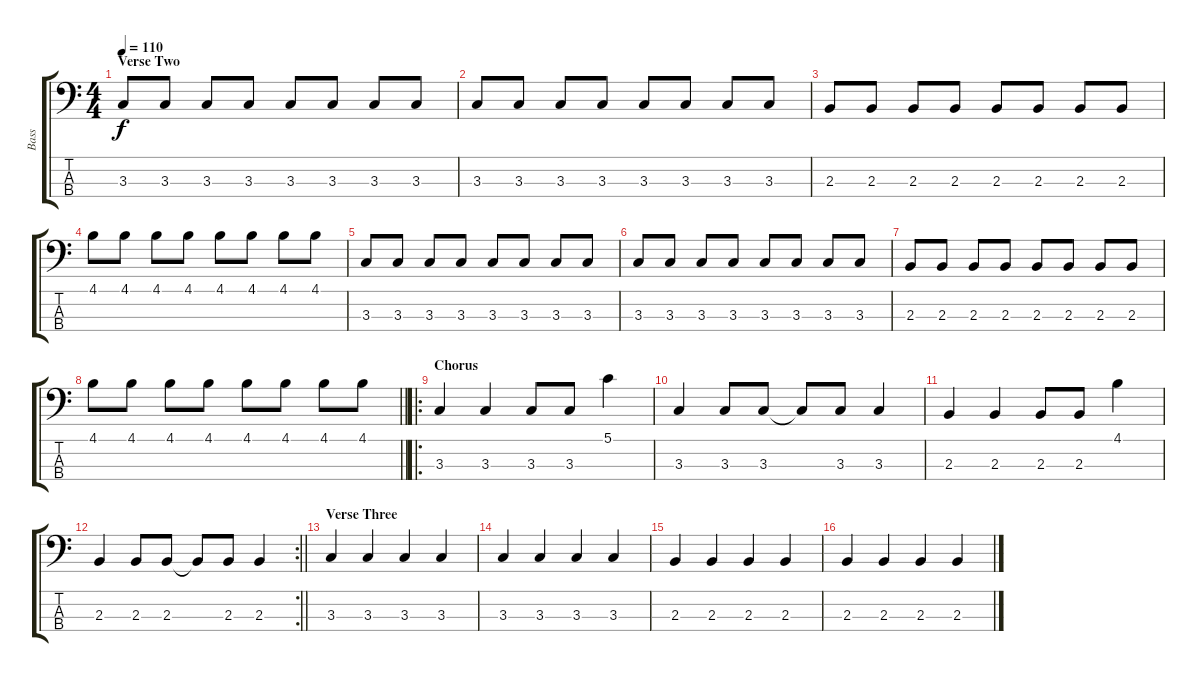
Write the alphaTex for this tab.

\track ("Bass" "Bass") {instrument electricbassfinger}
\staff {score tabs}
\tuning (G2 D2 A1 E1) {hide}
\ts (4 4)
\section ("" "Verse Two")
\tempo 110
\clef f4
\ks c
3.3.8{dy f} 3.3.8 3.3.8 3.3.8 3.3.8 3.3.8 3.3.8 3.3.8 |
3.3.8 3.3.8 3.3.8 3.3.8 3.3.8 3.3.8 3.3.8 3.3.8 |
2.3.8 2.3.8 2.3.8 2.3.8 2.3.8 2.3.8 2.3.8 2.3.8 |
4.1.8 4.1.8 4.1.8 4.1.8 4.1.8 4.1.8 4.1.8 4.1.8 |
3.3.8 3.3.8 3.3.8 3.3.8 3.3.8 3.3.8 3.3.8 3.3.8 |
3.3.8 3.3.8 3.3.8 3.3.8 3.3.8 3.3.8 3.3.8 3.3.8 |
2.3.8 2.3.8 2.3.8 2.3.8 2.3.8 2.3.8 2.3.8 2.3.8 |
\barLineRight lightlight
4.1.8 4.1.8 4.1.8 4.1.8 4.1.8 4.1.8 4.1.8 4.1.8 |
\ro
\section ("" "Chorus")
3.3.4 3.3.4 3.3.8 3.3.8 5.1.4 |
3.3.4 3.3.8 3.3.8 3.3{t}.8 3.3.8 3.3.4 |
2.3.4 2.3.4 2.3.8 2.3.8 4.1.4 |
\rc 2
\barLineRight lightlight
2.3.4 2.3.8 2.3.8 2.3{t}.8 2.3.8 2.3.4 |
\section ("" "Verse Three")
3.3.4 3.3.4 3.3.4 3.3.4 |
3.3.4 3.3.4 3.3.4 3.3.4 |
2.3.4 2.3.4 2.3.4 2.3.4 |
2.3.4 2.3.4 2.3.4 2.3.4
